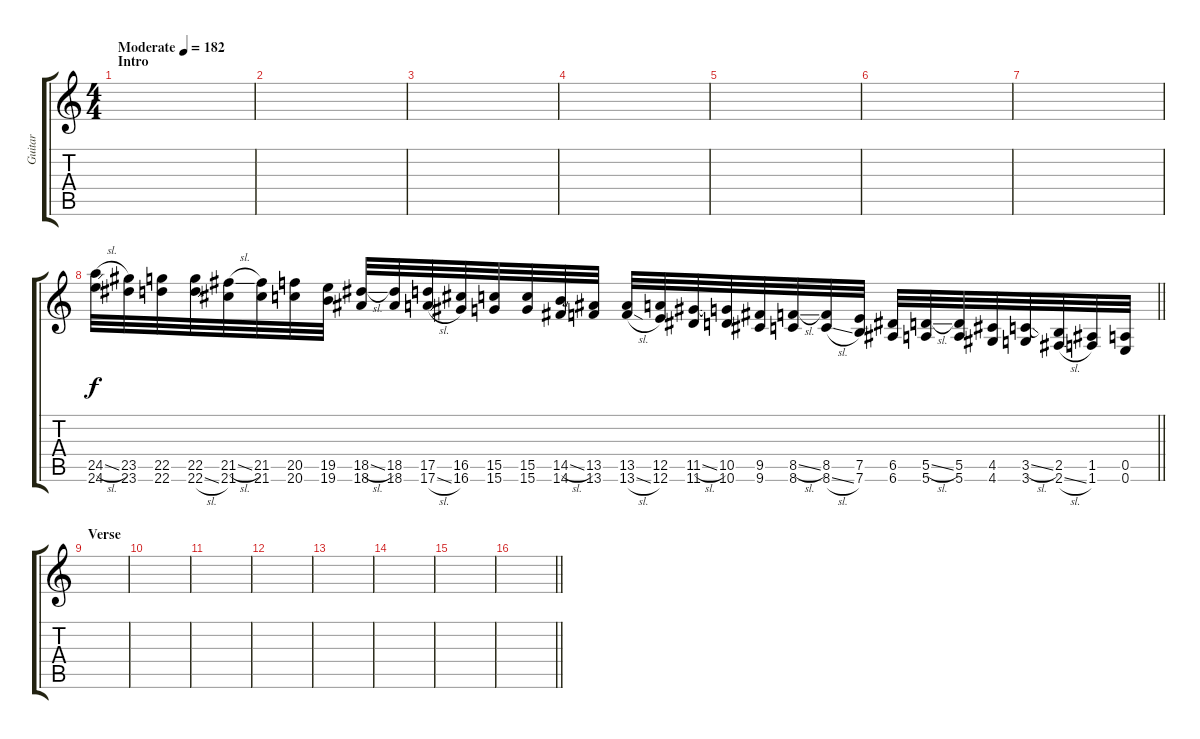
\track ("Guitar" "Guitar") {instrument distortionguitar}
\staff {score tabs}
\tuning (E4 B3 G3 D3 A2 E2) {hide}
\ts (4 4)
\section ("" "Intro")
\tempo (182 "Moderate")
\clef g2
\ks c
|
|
|
|
|
|
|
\barLineRight lightlight
(24.5{sl} 24.6).32 (23.5 23.6).32 (22.5 22.6).32 (22.5 22.6{sl}).32 (21.5{sl} 21.6).32 (21.5 21.6).32 (20.5 20.6).32 (19.5 19.6).32 (18.5{sl} 18.6).32 (18.5 18.6).32 (17.5 17.6{sl}).32 (16.5 16.6).32 (15.5 15.6).32 (15.5 15.6).32 (14.5{sl} 14.6).32 (13.5 13.6).32 (13.5 13.6{sl}).32 (12.5 12.6).32 (11.5{sl} 11.6).32 (10.5 10.6).32 (9.5 9.6).32 (8.5{sl} 8.6).32 (8.5 8.6{sl}).32 (7.5 7.6).32 (6.5 6.6).32 (5.5{sl} 5.6).32 (5.5 5.6).32 (4.5 4.6).32 (3.5{sl} 3.6).32 (2.5 2.6{sl}).32 (1.5 1.6).32 (0.5 0.6).32 |
\section ("" "Verse")
|
|
|
|
|
|
|
\barLineRight lightlight
